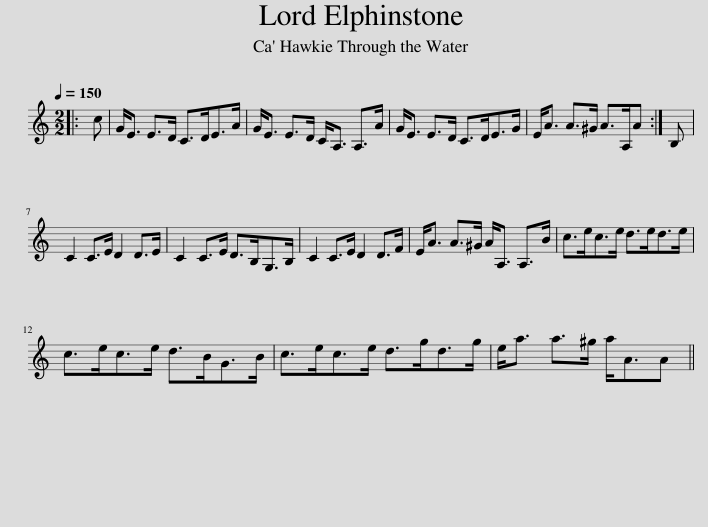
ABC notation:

X:1
L:1/8
Q:1/4=150
M:2/2
I:linebreak $
K:C
V:1 treble
V:1
|: c | G<E E>D C>DE>A | G<E E>D C<A, A,>A | G<E E>D C>DE>G | E<A A>^G A>A,A :| %5
 B, |$ C2 C>E D2 D>E | C2 C>E D>B,G,>B, | C2 C>E D2 D>F | E<A A>^G A<A, A,>B | %10
 c>ec>e d>ed>e |$ c>ec>e d>BG>B | c>ec>e d>gd>g | e<a a>^g a<AA || %14
